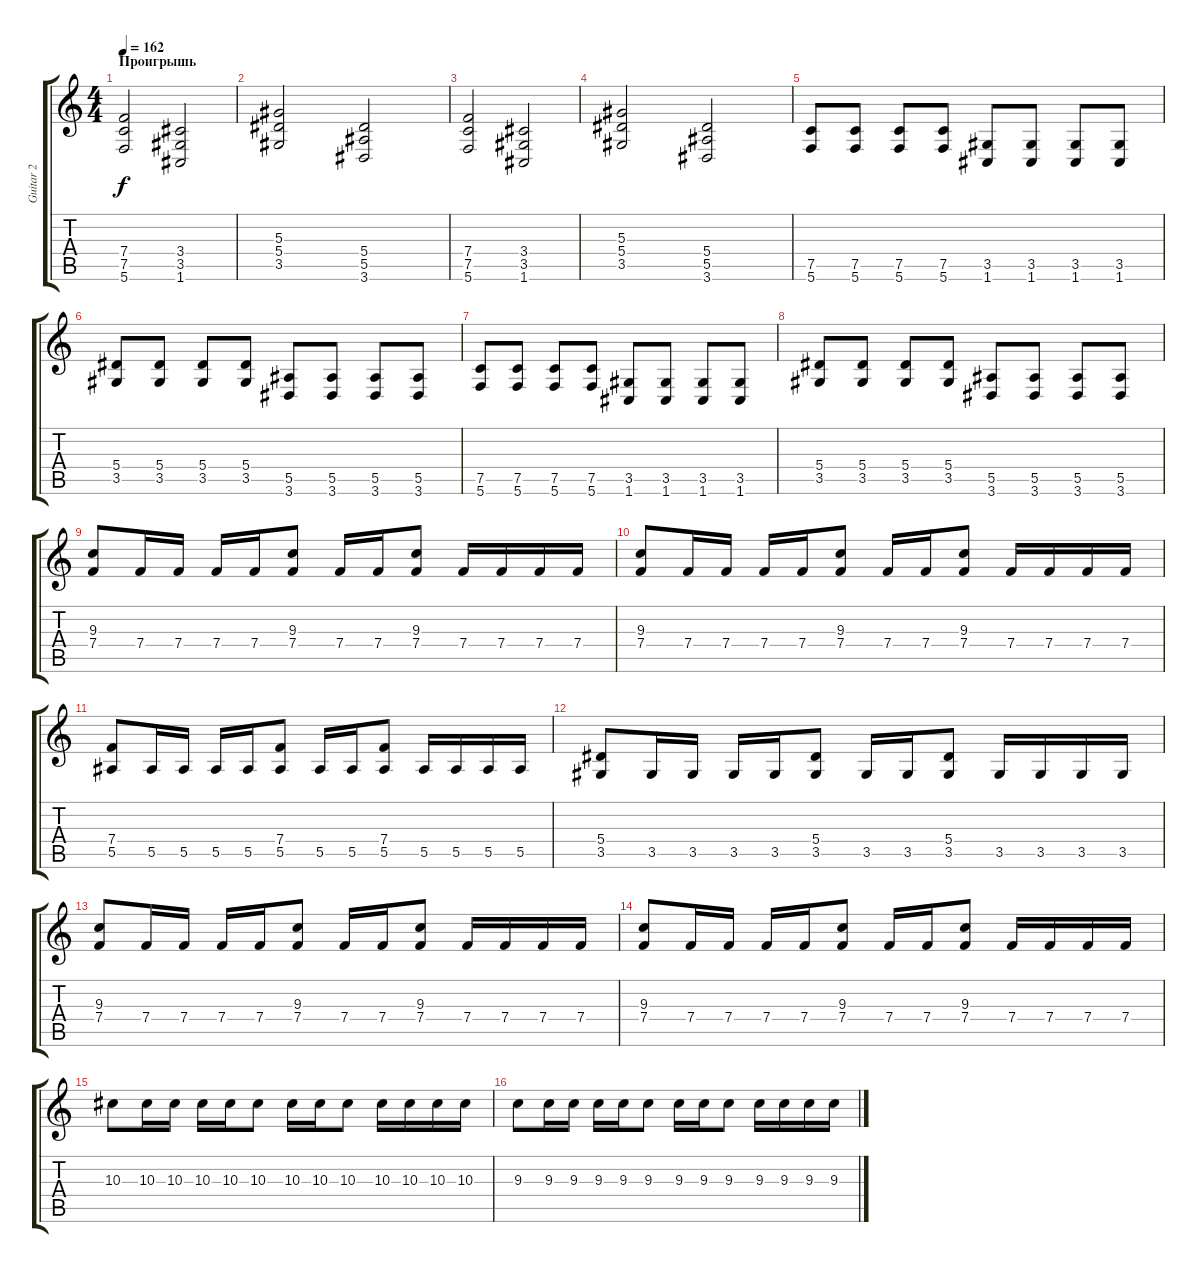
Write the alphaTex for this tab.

\track ("Guitar 2" "Guitar 2") {instrument distortionguitar}
\staff {score tabs}
\tuning (C4 G3 Eb3 Bb2 F2 C2) {hide}
\ts (4 4)
\section ("" "Проигрышь")
\tempo 162
\clef g2
\ks c
(7.4 7.5 5.6).2{dy f} (3.4 3.5 1.6).2 |
(5.3 5.4 3.5).2 (5.4 5.5 3.6).2 |
(7.4 7.5 5.6).2 (3.4 3.5 1.6).2 |
(5.3 5.4 3.5).2 (5.4 5.5 3.6).2 |
(7.5 5.6).8 (7.5 5.6).8 (7.5 5.6).8 (7.5 5.6).8 (3.5 1.6).8 (3.5 1.6).8 (3.5 1.6).8 (3.5 1.6).8 |
(5.4 3.5).8 (5.4 3.5).8 (5.4 3.5).8 (5.4 3.5).8 (5.5 3.6).8 (5.5 3.6).8 (5.5 3.6).8 (5.5 3.6).8 |
(7.5 5.6).8 (7.5 5.6).8 (7.5 5.6).8 (7.5 5.6).8 (3.5 1.6).8 (3.5 1.6).8 (3.5 1.6).8 (3.5 1.6).8 |
(5.4 3.5).8 (5.4 3.5).8 (5.4 3.5).8 (5.4 3.5).8 (5.5 3.6).8 (5.5 3.6).8 (5.5 3.6).8 (5.5 3.6).8 |
(9.3 7.4).8 7.4.16 7.4.16 7.4.16 7.4.16 (9.3 7.4).8 7.4.16 7.4.16 (9.3 7.4).8 7.4.16 7.4.16 7.4.16 7.4.16 |
(9.3 7.4).8 7.4.16 7.4.16 7.4.16 7.4.16 (9.3 7.4).8 7.4.16 7.4.16 (9.3 7.4).8 7.4.16 7.4.16 7.4.16 7.4.16 |
(7.4 5.5).8 5.5.16 5.5.16 5.5.16 5.5.16 (7.4 5.5).8 5.5.16 5.5.16 (7.4 5.5).8 5.5.16 5.5.16 5.5.16 5.5.16 |
(5.4 3.5).8 3.5.16 3.5.16 3.5.16 3.5.16 (5.4 3.5).8 3.5.16 3.5.16 (5.4 3.5).8 3.5.16 3.5.16 3.5.16 3.5.16 |
(9.3 7.4).8 7.4.16 7.4.16 7.4.16 7.4.16 (9.3 7.4).8 7.4.16 7.4.16 (9.3 7.4).8 7.4.16 7.4.16 7.4.16 7.4.16 |
(9.3 7.4).8 7.4.16 7.4.16 7.4.16 7.4.16 (9.3 7.4).8 7.4.16 7.4.16 (9.3 7.4).8 7.4.16 7.4.16 7.4.16 7.4.16 |
10.3.8 10.3.16 10.3.16 10.3.16 10.3.16 10.3.8 10.3.16 10.3.16 10.3.8 10.3.16 10.3.16 10.3.16 10.3.16 |
9.3.8 9.3.16 9.3.16 9.3.16 9.3.16 9.3.8 9.3.16 9.3.16 9.3.8 9.3.16 9.3.16 9.3.16 9.3.16
